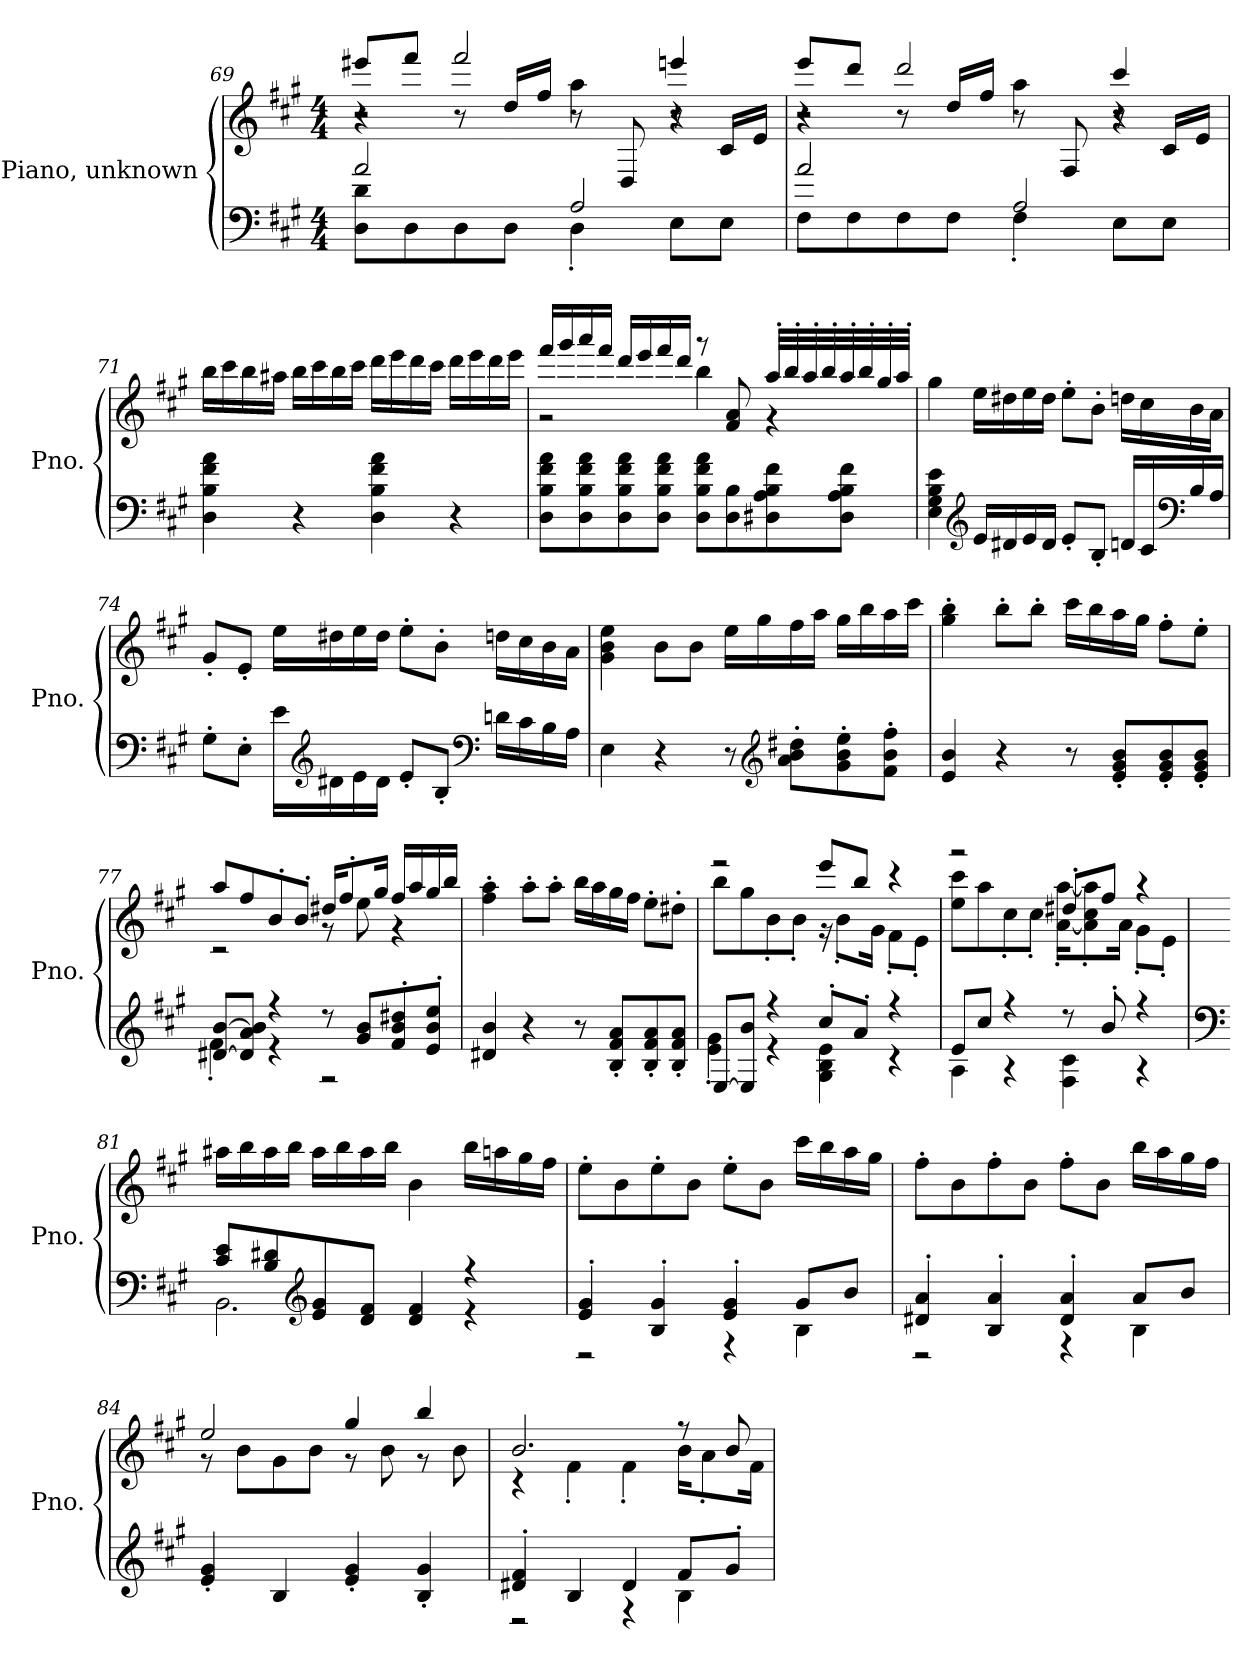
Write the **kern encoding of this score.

**kern	**kern
*part1	*part1
*staff2	*staff1
*I"Piano, unknown	*
*I'Pno.	*
*clefF4	*clefG2
*k[f#c#g#]	*k[f#c#g#]
*M4/4	*M4/4
=69	=69
*^	*^
*	*	*	*^
2a/	8D\ 8d\L	4r	2r	8eee#X/L
.	8D\	.	.	8fff#/J
.	8D\	2fff#/	.	8r
.	8D\J	.	.	16dd/LL
.	.	.	.	16ff#/JJ
2A/	4D'\	.	4aa\	8r
.	.	.	.	8D/
.	8E\L	4eeen/	4r	8r
.	8E\J	.	.	16c#/LL
.	.	.	.	16e/JJ
=70	=70	=70	=70	=70
2a/	8F#\L	4r	2r	8eee/L
.	8F#\	.	.	8ddd/J
.	8F#\	2ddd/	.	8r
.	8F#\J	.	.	16dd/LL
.	.	.	.	16ff#/JJ
2A/	4F#'\	.	4aa\	8r
.	.	.	.	8F#/
.	8E\L	4ccc#/	4r	8r
.	8E\J	.	.	16c#/LL
.	.	.	.	16e/JJ
*v	*v	*	*	*
*	*v	*v	*v
!!LO:LB:g=z
=71	=71
4D\ 4B\ 4f#\ 4a\	16bb\LL
.	16ccc#\
.	16bb\
.	16aa#X\JJ
4r	16bb\LL
.	16ccc#\
.	16bb\
.	16ccc#\JJ
4D\ 4B\ 4f#\ 4a\	16ddd\LL
.	16eee\
.	16ddd\
.	16ccc#\JJ
4r	16ddd\LL
.	16eee\
.	16ddd\
.	16eee\JJ
!!LO:LB:g=z
=72	=72
*	*^
8D\ 8B\ 8f#\ 8a\L	16fff#/LL	2r
.	16ggg#/	.
8D\ 8B\ 8f#\ 8a\	16aaa/	.
.	16fff#/JJ	.
8D\ 8B\ 8f#\ 8a\	16ddd/LL	.
.	16eee/	.
8D\ 8B\ 8f#\ 8a\J	16fff#/	.
.	16ddd/JJ	.
8D\ 8B\ 8f#\ 8a\L	8r	4bb\
8D\ 8B\	8f#/ 8a/	.
8D#X\ 8A\ 8B\ 8f#\	32aa'/LLL	4r
.	32bb'/	.
.	32aa'/	.
.	32bb'/	.
8D#\ 8A\ 8B\ 8f#\J	32aa'/	.
.	32bb'/	.
.	32gg#'/	.
.	32aa'/JJJ	.
*	*v	*v
=73	=73
4E\ 4G#\ 4B\ 4e\	4gg#\
*clefG2	*
16e/LL	16ee\LL
16d#X/	16dd#X\
16e/	16ee\
16d#/JJ	16dd#\JJ
8e'/L	8ee'\L
8B'/J	8b'\J
16dn/LL	16ddn\LL
16c#/	16cc#\
*clefF4	*
16B/	16b\
16A/JJ	16a\JJ
!!LO:PB:g=z
=74	=74
8G#'\L	8g#'/L
8E'\J	8e'/J
16e\LL	16ee\LL
*clefG2	*
16d#X\	16dd#X\
16e\	16ee\
16d#\JJ	16dd#\JJ
8e'/L	8ee'\L
8B'/J	8b'\J
*clefF4	*
16dn\LL	16ddn\LL
16c#\	16cc#\
16B\	16b\
16A\JJ	16a\JJ
=75	=75
4E\	4g#\ 4b\ 4ee\
4r	8b\L
.	8b\J
8r	16ee\LL
.	16gg#\
*clefG2	*
8a\' 8b\' 8dd#X\'L	16ff#\
.	16aa\JJ
8g#\' 8b\' 8ee\'	16gg#\LL
.	16bb\
8f#\' 8b\' 8ff#\'J	16aa\
.	16ccc#\JJ
=76	=76
4e/ 4b/	4gg#\' 4bb\'
4r	8bb'\L
.	8bb'\J
8r	16ccc#\LL
.	16bb\
8e/' 8g#/' 8b/'L	16aa\
.	16gg#\JJ
8e/' 8g#/' 8b/'	8ff#'\L
8e/' 8g#/' 8b/'J	8ee'\J
!!LO:LB:g=z
=77	=77
*^	*^
[8d#X/ [8b/L	4f#'\	8aa/L	2r
8d#/] 8a/ 8b/]J	.	8ff#/	.
4r	4r	8b'/	.
.	.	8b'/J	.
8r	2r	16dd#X/KL	8r
.	.	8ff#'/	.
8g#/ 8b/L	.	.	8ee\
.	.	16gg#/Jk	.
8f#/' 8b/' 8dd#X/'	.	16ff#/LL	4r
.	.	16aa/	.
8e/' 8b/' 8ee/'J	.	16gg#/	.
.	.	16bb/JJ	.
*v	*v	*	*
*	*v	*v
=78	=78
4d#X/ 4b/	4ff#\' 4aa\'
4r	8aa'\L
.	8aa'\J
8r	16bb\LL
.	16aa\
8B/' 8f#/' 8a/'L	16gg#\
.	16ff#\JJ
8B/' 8f#/' 8a/'	8ee'\L
8B/' 8f#/' 8a/'J	8dd#X'\J
=79	=79
*^	*^
[8E/L	4e\' 4g#\'	2r	8bb\L
8E/] 8b/J	.	.	8gg#\
4r	4r	.	8b'\
.	.	.	8b'\J
8cc#'/L	4G#\ 4B\ 4e\	8eee/L	16r
.	.	.	8b'\L
8a'/J	.	8bb/J	.
.	.	.	16g#\Jk
4r	4r	4r	8f#'\L
.	.	.	8e'\J
!!LO:LB:g=z	!!
=80	=80	=80	=80
8e/L	4A\	2r	8ee\ 8ccc#\L
8cc#/J	.	.	8aa\
4r	4r	.	8cc#'\
.	.	.	8cc#'\J
8r	4F#\ 4c#\	8dd#X'/L	[16a\' [16aa\'KL
.	.	.	8a\]' 8cc#\' 8aa\]'
8b'/	.	8ff#/J	.
.	.	.	16a\Jk
4r	4r	4r	8g#'\L
.	.	.	8e'\J
*	*	*v	*v
=81	=81	=81
*clefF4	*	*
8c#/ 8e/L	2.BB\	16aa#X\LL
.	.	16bb\
8B/ 8d#X/	.	16aa#\
.	.	16bb\JJ
*clefG2	*	*
8e/ 8g#/	.	16aa#\LL
.	.	16bb\
8d#/ 8f#/J	.	16aa#\
.	.	16bb\JJ
4d#/ 4f#/	.	4b\
4r	4r	16bb\LL
.	.	16aan\
.	.	16gg#\
.	.	16ff#\JJ
=82	=82	=82
4e/' 4g#/'	2r	8ee'\L
.	.	8b\
4B/' 4g#/'	.	8ee'\
.	.	8b\J
4e/' 4g#/'	4r	8ee'\L
.	.	8b\J
8g#/L	4B\	16ccc#\LL
.	.	16bb\
8b/J	.	16aa\
.	.	16gg#\JJ
!!LO:LB:g=z
=83	=83	=83
4d#X/' 4a/'	2r	8ff#'\L
.	.	8b\
4B/' 4a/'	.	8ff#'\
.	.	8b\J
4d#/' 4a/'	4r	8ff#'\L
.	.	8b\J
8a/L	4B\	16bb\LL
.	.	16aa\
8b/J	.	16gg#\
.	.	16ff#\JJ
*v	*v	*
=84	=84
*	*^
4e/' 4g#/'	2ee/	8r
.	.	8b\L
4B/	.	8g#\
.	.	8b\J
4e/' 4g#/'	4gg#/	8r
.	.	8b\
4B/' 4g#/'	4bb/	8r
.	.	8b\
=85	=85	=85
*^	*	*
4d#X/' 4f#/'	2r	2.b/	4r
4B/	.	.	4f#'\
4d#/	4r	.	4f#'\
8f#/L	4B\	8r	16b\KL
.	.	.	8a'\
8g#'/J	.	8b/	.
.	.	.	16f#\Jk
*v	*v	*	*
*	*v	*v
=	=
*-	*-
